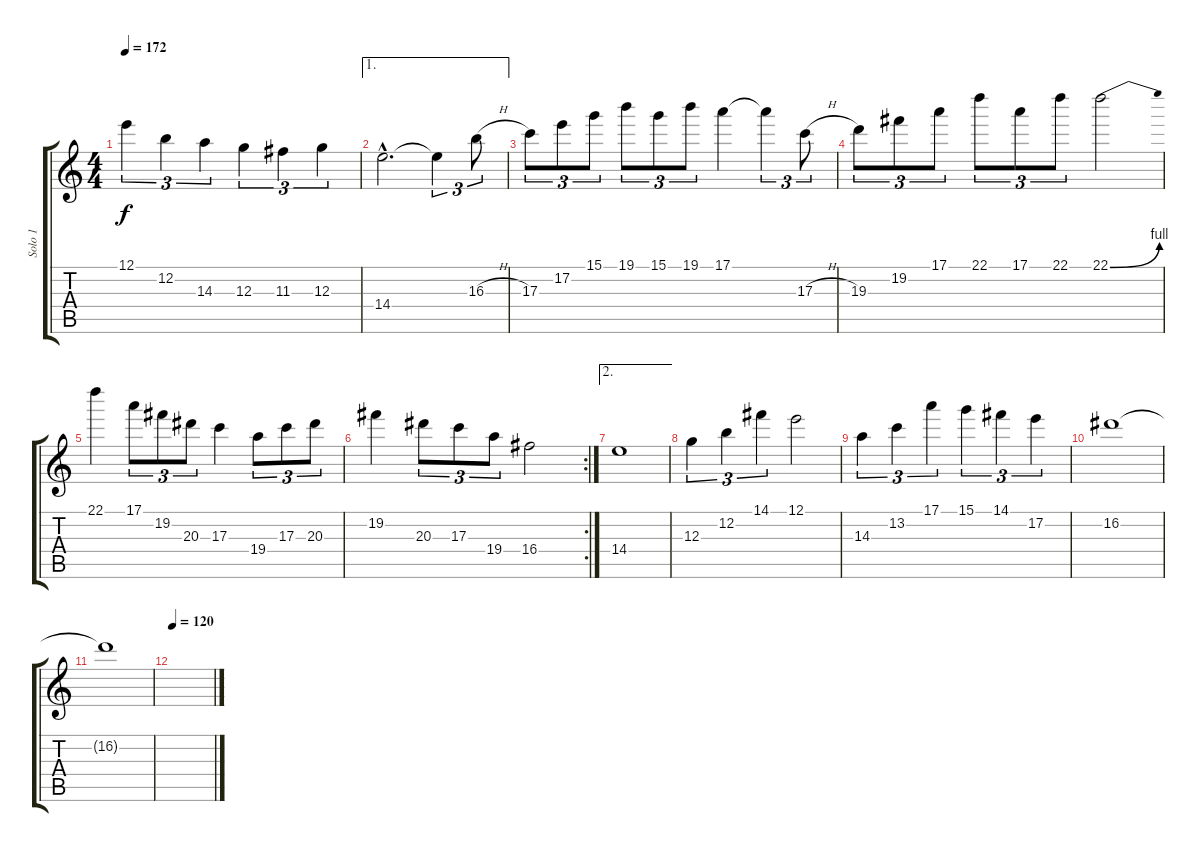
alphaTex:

\track ("Solo 1" "Solo 1") {instrument distortionguitar}
\staff {score tabs}
\tuning (E4 B3 G3 D3 A2 E2) {hide}
\ts (4 4)
\tempo 172
\clef g2
\ks c
12.1.4{tu (3 2) dy f} 12.2.4{tu (3 2)} 14.3.4{tu (3 2)} 12.3.4{tu (3 2)} 11.3.4{tu (3 2)} 12.3.4{tu (3 2)} |
\ae 1
14.4{hac}.2{d} 14.4{t}.4{tu (3 2)} 16.3{h}.8{tu (3 2)} |
17.3.8{tu (3 2)} 17.2.8{tu (3 2)} 15.1.8{tu (3 2)} 19.1.8{tu (3 2)} 15.1.8{tu (3 2)} 19.1.8{tu (3 2)} 17.1.4 17.1{t}.4{tu (3 2)} 17.3{h}.8{tu (3 2)} |
19.3.8{tu (3 2)} 19.2.8{tu (3 2)} 17.1.8{tu (3 2)} 22.1.8{tu (3 2)} 17.1.8{tu (3 2)} 22.1.8{tu (3 2)} 22.1{be (bend 0 0 60 4)}.2 |
22.1.4 17.1.8{tu (3 2)} 19.2.8{tu (3 2)} 20.3.8{tu (3 2)} 17.3.4 19.4.8{tu (3 2)} 17.3.8{tu (3 2)} 20.3.8{tu (3 2)} |
\rc 2
19.2.4 20.3.8{tu (3 2)} 17.3.8{tu (3 2)} 19.4.8{tu (3 2)} 16.4.2 |
\ae 2
14.4.1 |
12.3.4{tu (3 2)} 12.2.4{tu (3 2)} 14.1.4{tu (3 2)} 12.1.2 |
14.3.4{tu (3 2)} 13.2.4{tu (3 2)} 17.1.4{tu (3 2)} 15.1.4{tu (3 2)} 14.1.4{tu (3 2)} 17.2.4{tu (3 2)} |
16.2.1 |
16.2{t}.1 |
\tempo 120
